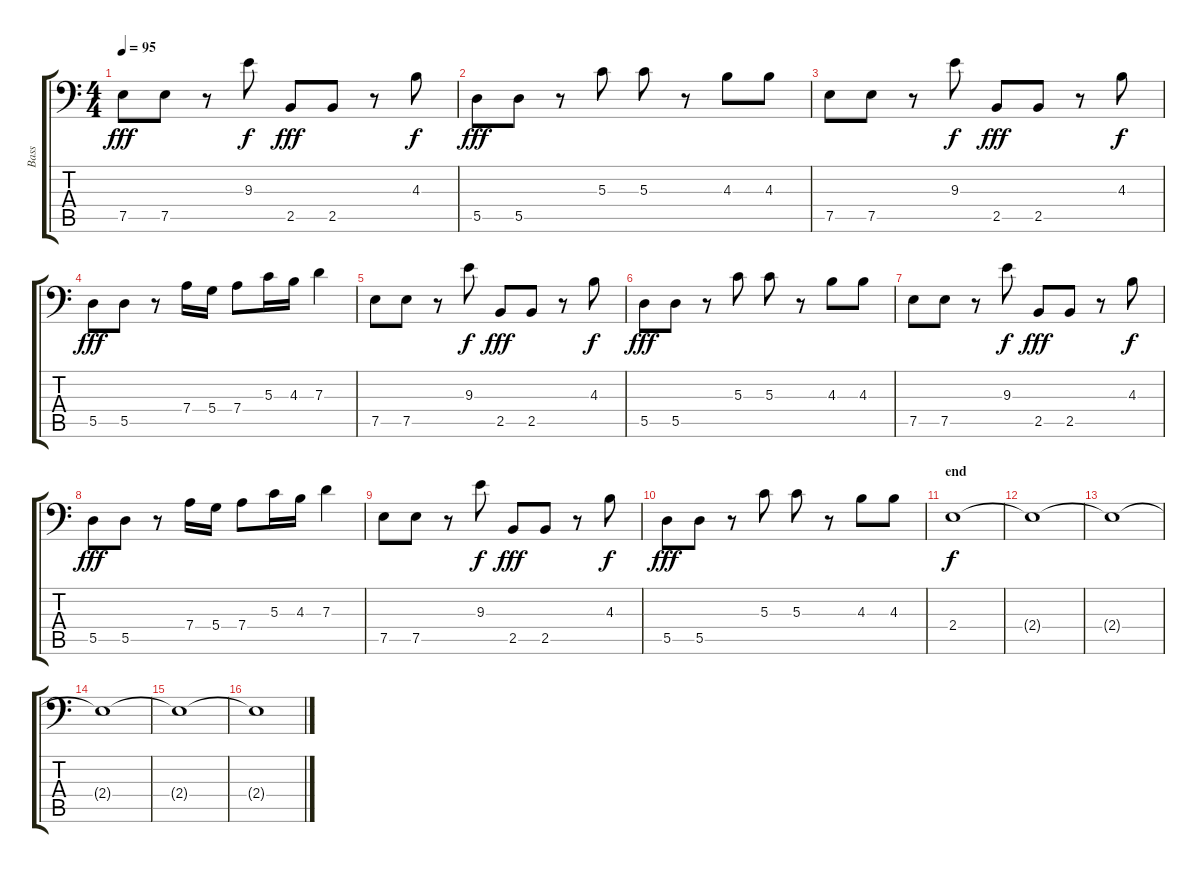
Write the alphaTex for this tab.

\track ("Bass" "Bass") {instrument electricbassfinger}
\staff {score tabs}
\tuning (E3 B2 G2 D2 A1 E1) {hide}
\ts (4 4)
\tempo 95
\clef f4
\ks c
7.5.8{dy fff} 7.5.8 r.8 9.3.8{dy f} 2.5.8{dy fff} 2.5.8 r.8 4.3.8{dy f} |
5.5.8{dy fff} 5.5.8 r.8 5.3.8 5.3.8 r.8 4.3.8 4.3.8 |
7.5.8 7.5.8 r.8 9.3.8{dy f} 2.5.8{dy fff} 2.5.8 r.8 4.3.8{dy f} |
5.5.8{dy fff} 5.5.8 r.8 7.4.16 5.4.16 7.4.8 5.3.16 4.3.16 7.3.4 |
7.5.8 7.5.8 r.8 9.3.8{dy f} 2.5.8{dy fff} 2.5.8 r.8 4.3.8{dy f} |
5.5.8{dy fff} 5.5.8 r.8 5.3.8 5.3.8 r.8 4.3.8 4.3.8 |
7.5.8 7.5.8 r.8 9.3.8{dy f} 2.5.8{dy fff} 2.5.8 r.8 4.3.8{dy f} |
5.5.8{dy fff} 5.5.8 r.8 7.4.16 5.4.16 7.4.8 5.3.16 4.3.16 7.3.4 |
7.5.8 7.5.8 r.8 9.3.8{dy f} 2.5.8{dy fff} 2.5.8 r.8 4.3.8{dy f} |
5.5.8{dy fff} 5.5.8 r.8 5.3.8 5.3.8 r.8 4.3.8 4.3.8 |
\section ("" "end")
2.4.1{dy f} |
2.4{t}.1 |
2.4{t}.1 |
2.4{t}.1 |
2.4{t}.1 |
2.4{t}.1
